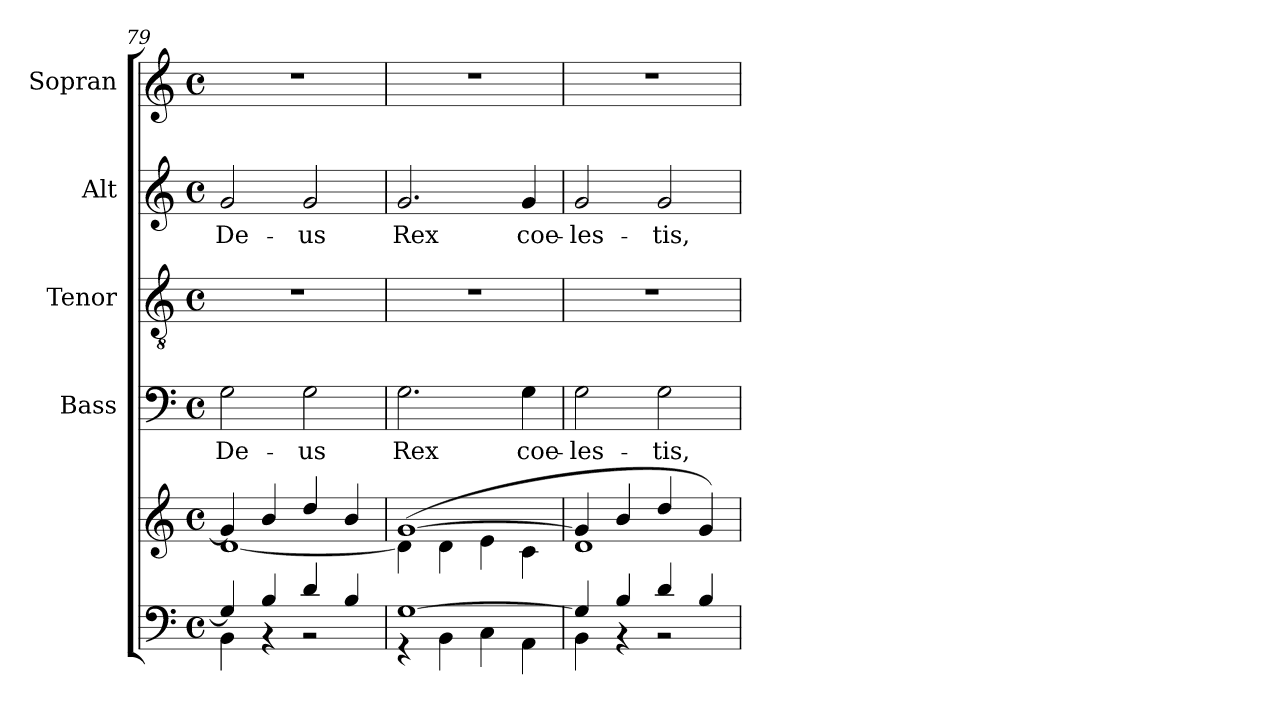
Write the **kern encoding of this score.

**kern	**kern	**kern	**text	**kern	**kern	**text	**kern
*part5	*part5	*part4	*part4	*part3	*part2	*part2	*part1
*staff6	*staff5	*staff4	*staff4	*staff3	*staff2	*staff2	*staff1
*	*	*I"Bass	*	*I"Tenor	*I"Alt	*	*I"Sopran
*	*	*I'B.	*	*I'T.	*I'A.	*	*I'S.
*clefF4	*clefG2	*clefF4	*	*clefGv2	*clefG2	*	*clefG2
*k[]	*k[]	*k[]	*	*k[]	*k[]	*	*k[]
*C:	*C:	*C:	*	*C:	*C:	*	*C:
*M4/4	*M4/4	*M4/4	*	*M4/4	*M4/4	*	*M4/4
*met(c)	*met(c)	*met(c)	*	*met(c)	*met(c)	*	*met(c)
=79	=79	=79	=79	=79	=79	=79	=79
*^	*^	*	*	*	*	*	*
!	!	!	!	!	!LO:LY:b	!	!	!LO:LY:b	!
4G/]	4BB\	4g/]	[<1d	2G\	De-	1r	2g/	De-	1r
4B/	4rAA	4b/	.	.	.	.	.	.	.
!	!	!	!	!	!LO:LY:b	!	!	!LO:LY:b	!
4d/	2rBB	4dd/	.	2G\	-us	.	2g/	-us	.
4B/	.	4b/	.	.	.	.	.	.	.
!!LO:LB:g=z
=80	=80	=80	=80	=80	=80	=80	=80	=80	=80
!	!	!	!	!	!LO:LY:b	!	!	!LO:LY:b	!
[>1G	4rGG	(>[>1g	4d\]	2.G\	Rex	1r	2.g/	Rex	1r
.	4BB\	.	4d\	.	.	.	.	.	.
.	4C\	.	4e\	.	.	.	.	.	.
!	!	!	!	!	!LO:LY:b	!	!	!LO:LY:b	!
.	4AA\	.	4c\	4G\	coe-	.	4g/	coe-	.
=81	=81	=81	=81	=81	=81	=81	=81	=81	=81
!	!	!	!	!	!LO:LY:b	!	!	!LO:LY:b	!
4G/]	4BB\	4g/]	1d	2G\	-les-	1r	2g/	-les-	1r
4B/	4rAA	4b/	.	.	.	.	.	.	.
!	!	!	!	!	!LO:LY:b	!	!	!LO:LY:b	!
4d/	2rBB	4dd/	.	2G\	-tis,	.	2g/	-tis,	.
4B/	.	4g/)	.	.	.	.	.	.	.
*v	*v	*	*	*	*	*	*	*	*
*	*v	*v	*	*	*	*	*	*
=	=	=	=	=	=	=	=
*-	*-	*-	*-	*-	*-	*-	*-
